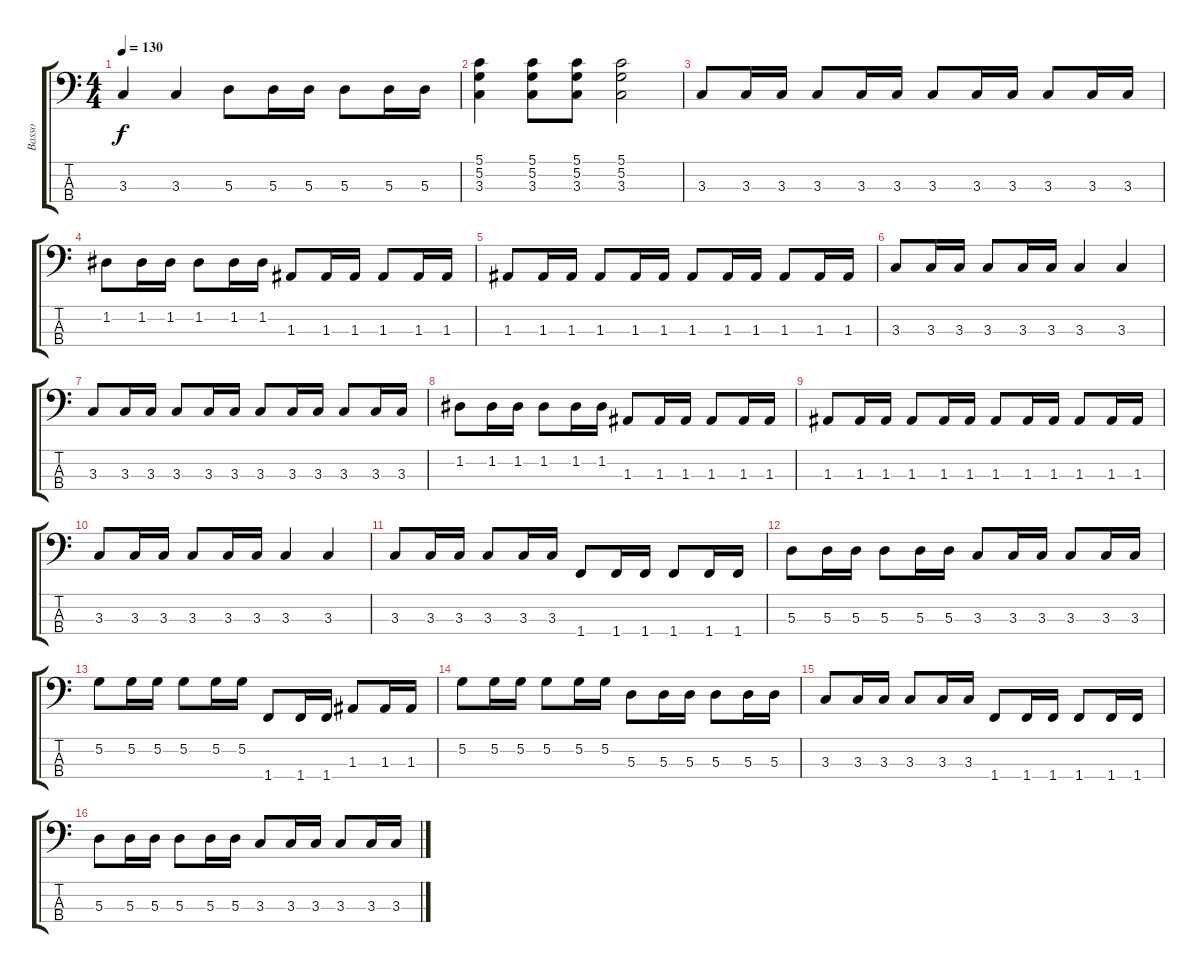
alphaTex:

\track ("Basso" "Basso") {instrument electricbassfinger}
\staff {score tabs}
\tuning (G2 D2 A1 E1) {hide}
\ts (4 4)
\tempo 130
\clef f4
\ks c
3.3.4{dy f} 3.3.4 5.3.8 5.3.16 5.3.16 5.3.8 5.3.16 5.3.16 |
(5.1 5.2 3.3).4 (5.1 5.2 3.3).8 (5.1 5.2 3.3).8 (5.1 5.2 3.3).2 |
3.3.8 3.3.16 3.3.16 3.3.8 3.3.16 3.3.16 3.3.8 3.3.16 3.3.16 3.3.8 3.3.16 3.3.16 |
1.2.8 1.2.16 1.2.16 1.2.8 1.2.16 1.2.16 1.3.8 1.3.16 1.3.16 1.3.8 1.3.16 1.3.16 |
1.3.8 1.3.16 1.3.16 1.3.8 1.3.16 1.3.16 1.3.8 1.3.16 1.3.16 1.3.8 1.3.16 1.3.16 |
3.3.8 3.3.16 3.3.16 3.3.8 3.3.16 3.3.16 3.3.4 3.3.4 |
3.3.8 3.3.16 3.3.16 3.3.8 3.3.16 3.3.16 3.3.8 3.3.16 3.3.16 3.3.8 3.3.16 3.3.16 |
1.2.8 1.2.16 1.2.16 1.2.8 1.2.16 1.2.16 1.3.8 1.3.16 1.3.16 1.3.8 1.3.16 1.3.16 |
1.3.8 1.3.16 1.3.16 1.3.8 1.3.16 1.3.16 1.3.8 1.3.16 1.3.16 1.3.8 1.3.16 1.3.16 |
3.3.8 3.3.16 3.3.16 3.3.8 3.3.16 3.3.16 3.3.4 3.3.4 |
3.3.8 3.3.16 3.3.16 3.3.8 3.3.16 3.3.16 1.4.8 1.4.16 1.4.16 1.4.8 1.4.16 1.4.16 |
5.3.8 5.3.16 5.3.16 5.3.8 5.3.16 5.3.16 3.3.8 3.3.16 3.3.16 3.3.8 3.3.16 3.3.16 |
5.2.8 5.2.16 5.2.16 5.2.8 5.2.16 5.2.16 1.4.8 1.4.16 1.4.16 1.3.8 1.3.16 1.3.16 |
5.2.8 5.2.16 5.2.16 5.2.8 5.2.16 5.2.16 5.3.8 5.3.16 5.3.16 5.3.8 5.3.16 5.3.16 |
3.3.8 3.3.16 3.3.16 3.3.8 3.3.16 3.3.16 1.4.8 1.4.16 1.4.16 1.4.8 1.4.16 1.4.16 |
5.3.8 5.3.16 5.3.16 5.3.8 5.3.16 5.3.16 3.3.8 3.3.16 3.3.16 3.3.8 3.3.16 3.3.16
